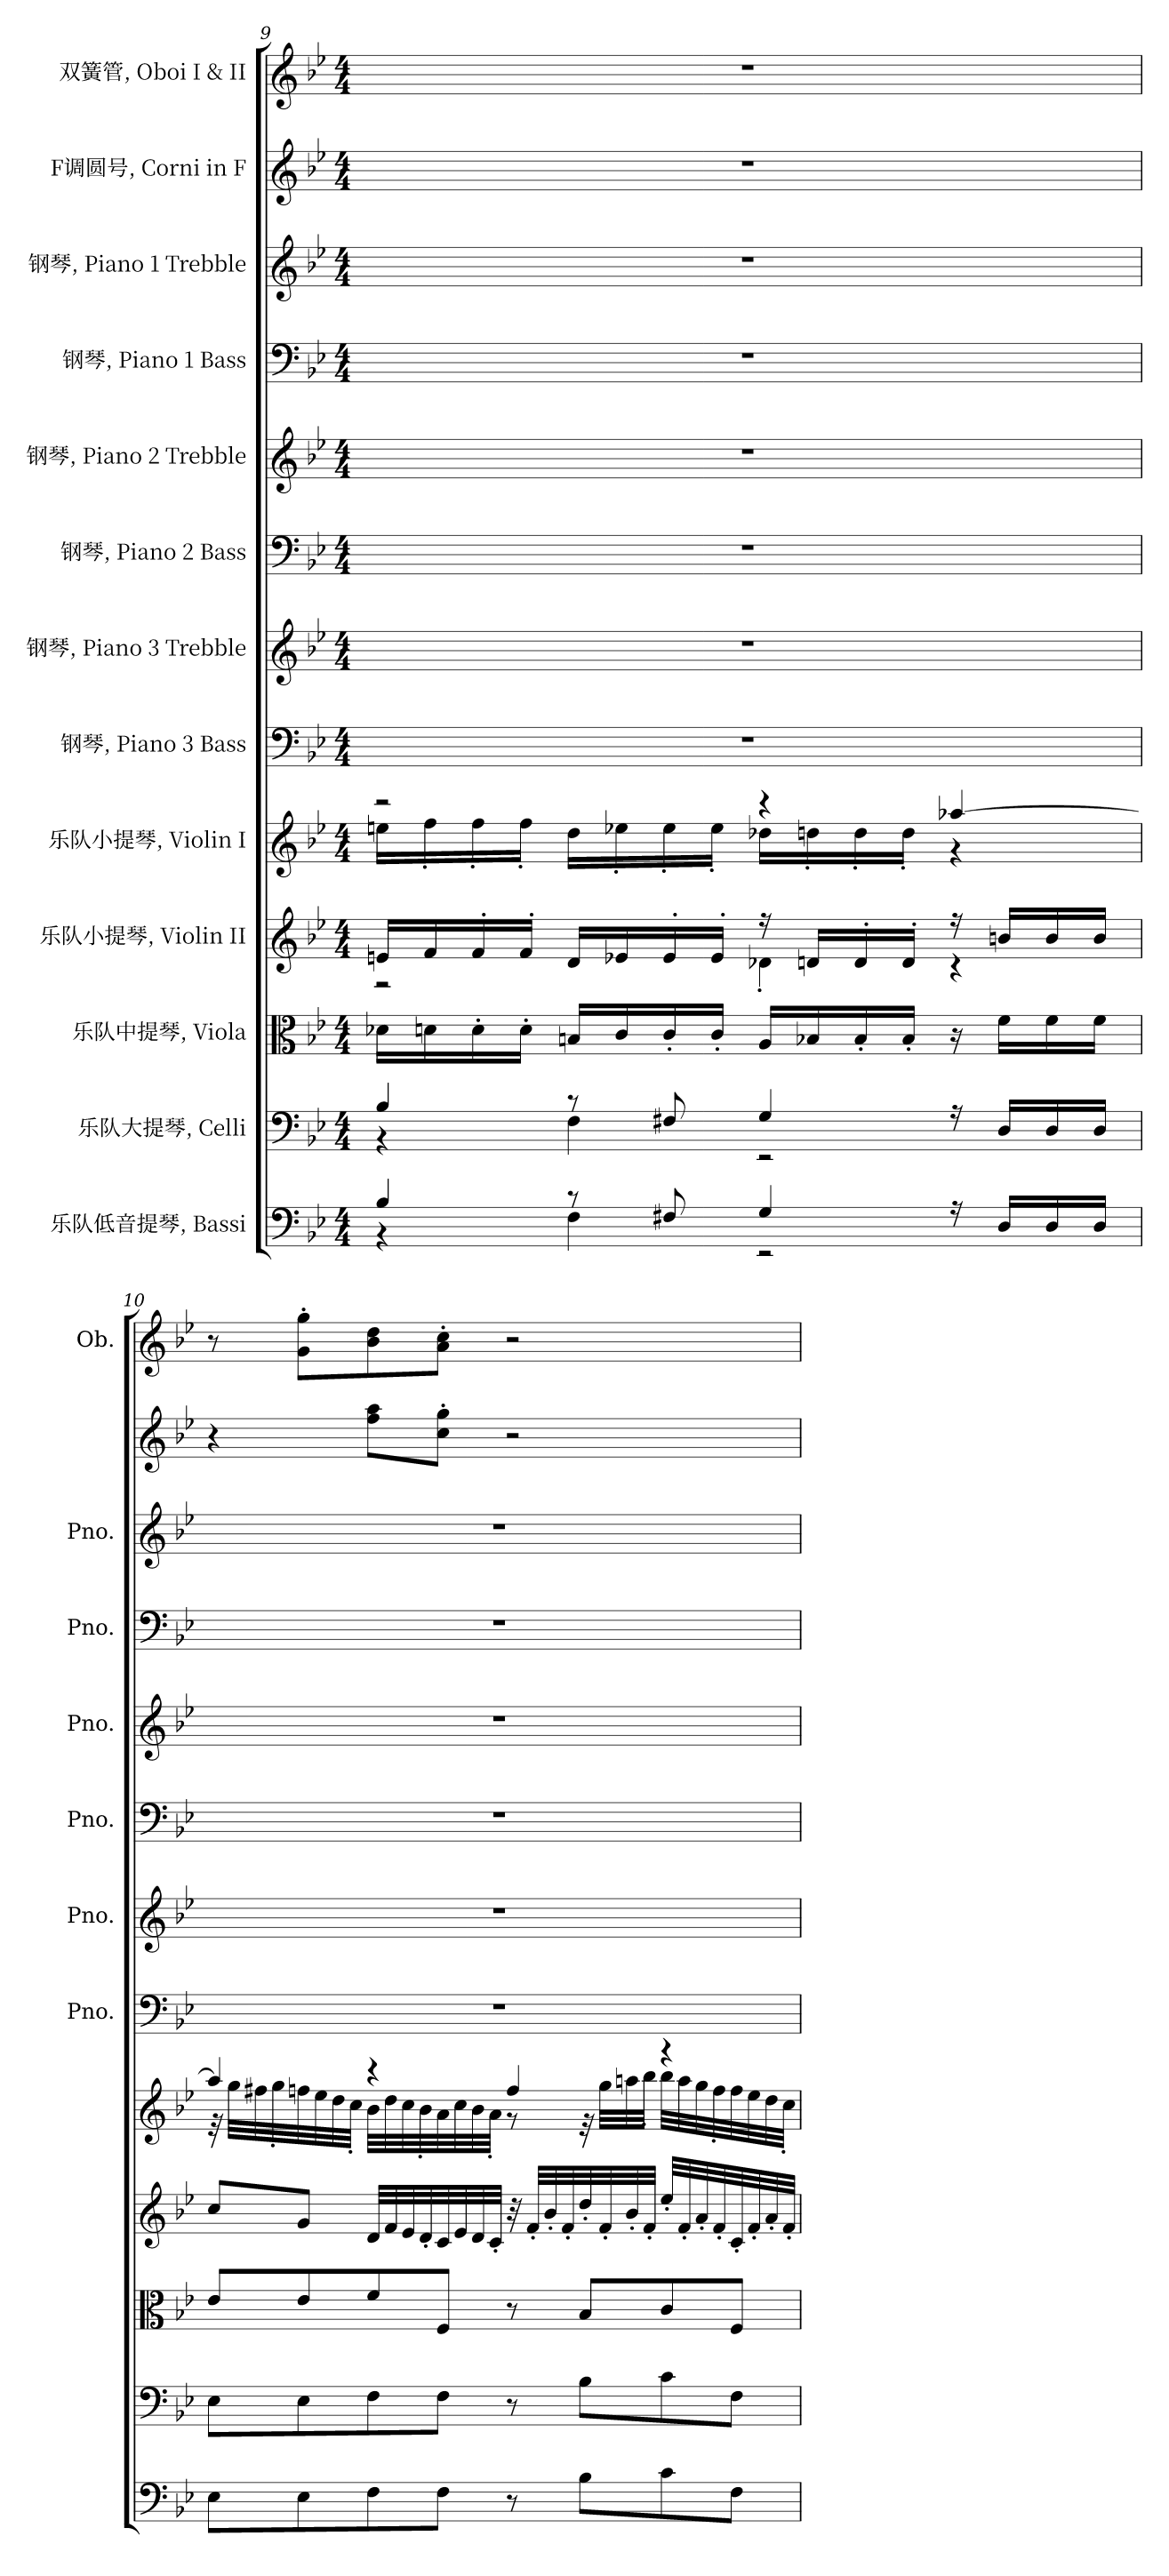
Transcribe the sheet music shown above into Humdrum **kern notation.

**kern	**kern	**kern	**kern	**kern	**kern	**kern	**kern	**kern	**kern	**kern	**kern	**kern
*part13	*part12	*part11	*part10	*part9	*part8	*part7	*part6	*part5	*part4	*part3	*part2	*part1
*staff13	*staff12	*staff11	*staff10	*staff9	*staff8	*staff7	*staff6	*staff5	*staff4	*staff3	*staff2	*staff1
*I"乐队低音提琴, Bassi	*I"乐队大提琴, Celli	*I"乐队中提琴, Viola	*I"乐队小提琴, Violin II	*I"乐队小提琴, Violin I	*I"钢琴, Piano 3 Bass	*I"钢琴, Piano 3 Trebble	*I"钢琴, Piano 2 Bass	*I"钢琴, Piano 2 Trebble	*I"钢琴, Piano 1 Bass	*I"钢琴, Piano 1 Trebble	*I"F调圆号, Corni in F	*I"双簧管, Oboi I &amp; II
*	*	*	*	*	*I'Pno.	*I'Pno.	*I'Pno.	*I'Pno.	*I'Pno.	*I'Pno.	*	*I'Ob.
!!LO:PB:g=z
*clefF4	*clefF4	*clefC3	*clefG2	*clefG2	*clefF4	*clefG2	*clefF4	*clefG2	*clefF4	*clefG2	*clefG2	*clefG2
*ITrd7c12	*	*	*	*	*	*	*	*	*	*	*ITrd4c7	*
*k[b-e-]	*k[b-e-]	*k[b-e-]	*k[b-e-]	*k[b-e-]	*k[b-e-]	*k[b-e-]	*k[b-e-]	*k[b-e-]	*k[b-e-]	*k[b-e-]	*k[b-e-a-]	*k[b-e-]
*M4/4	*M4/4	*M4/4	*M4/4	*M4/4	*M4/4	*M4/4	*M4/4	*M4/4	*M4/4	*M4/4	*M4/4	*M4/4
=9	=9	=9	=9	=9	=9	=9	=9	=9	=9	=9	=9	=9
*^	*^	*	*^	*^	*	*	*	*	*	*	*	*
4BB-/	4r	4B-/	4r	16d-X\LL	16en/LL	2r	2r	16een\LL	1r	1r	1r	1r	1r	1r	1r	1r
.	.	.	.	16dn\	16f/	.	.	16ff'\	.	.	.	.	.	.	.	.
.	.	.	.	16d'\	16f'/	.	.	16ff'\	.	.	.	.	.	.	.	.
.	.	.	.	16d'\JJ	16f'/JJ	.	.	16ff'\JJ	.	.	.	.	.	.	.	.
8r	4FF\	8r	4F\	16Bn/LL	16d/LL	.	.	16dd\LL	.	.	.	.	.	.	.	.
.	.	.	.	16c/	16e-X/	.	.	16ee-X'\	.	.	.	.	.	.	.	.
8FF#X/	.	8F#X/	.	16c'/	16e-'/	.	.	16ee-'\	.	.	.	.	.	.	.	.
.	.	.	.	16c'/JJ	16e-'/JJ	.	.	16ee-'\JJ	.	.	.	.	.	.	.	.
4GG/	2r	4G/	2r	16A/LL	16r	4d-X'\	4r	16dd-X\LL	.	.	.	.	.	.	.	.
.	.	.	.	16B-X/	16dn/LL	.	.	16ddn'\	.	.	.	.	.	.	.	.
.	.	.	.	16B-'/	16d'/	.	.	16dd'\	.	.	.	.	.	.	.	.
.	.	.	.	16B-'/JJ	16d'/JJ	.	.	16dd'\JJ	.	.	.	.	.	.	.	.
16r	.	16r	.	16r	16r	4r	[4aa-X/	4r	.	.	.	.	.	.	.	.
16DD/LL	.	16D/LL	.	16f\LL	16bn/LL	.	.	.	.	.	.	.	.	.	.	.
16DD/	.	16D/	.	16f\	16b/	.	.	.	.	.	.	.	.	.	.	.
16DD/JJ	.	16D/JJ	.	16f\JJ	16b/JJ	.	.	.	.	.	.	.	.	.	.	.
*v	*v	*	*	*	*v	*v	*	*	*	*	*	*	*	*	*	*
*	*v	*v	*	*	*	*	*	*	*	*	*	*	*	*
!!LO:PB:g=z
=10	=10	=10	=10	=10	=10	=10	=10	=10	=10	=10	=10	=10	=10
8EE-\L	8E-\L	8e-/L	8cc/L	4aa-/]	32r	1r	1r	1r	1r	1r	1r	4r	8r
.	.	.	.	.	32gg\LLL	.	.	.	.	.	.	.	.
.	.	.	.	.	32ff#X\	.	.	.	.	.	.	.	.
.	.	.	.	.	32gg'\	.	.	.	.	.	.	.	.
8EE-\	8E-\	8e-/	8g/J	.	32ffn\	.	.	.	.	.	.	.	8g\' 8gg\'L
.	.	.	.	.	32ee-\	.	.	.	.	.	.	.	.
.	.	.	.	.	32dd\	.	.	.	.	.	.	.	.
.	.	.	.	.	32cc'\JJJ	.	.	.	.	.	.	.	.
8FF\	8F\	8f/	32d/LLL	4r	32b-\LLL	.	.	.	.	.	.	8b-\ 8dd\L	8b-\ 8dd\
.	.	.	32f/	.	32dd\	.	.	.	.	.	.	.	.
.	.	.	32e-/	.	32cc\	.	.	.	.	.	.	.	.
.	.	.	32d'/	.	32b-'\	.	.	.	.	.	.	.	.
8FF\J	8F\J	8F/J	32c/	.	32a\	.	.	.	.	.	.	8f\' 8cc\'J	8a\' 8cc\'J
.	.	.	32e-/	.	32cc\	.	.	.	.	.	.	.	.
.	.	.	32d/	.	32b-\	.	.	.	.	.	.	.	.
.	.	.	32c'/JJJ	.	32a'\JJJ	.	.	.	.	.	.	.	.
8r	8r	8r	32r	4ff/	8r	.	.	.	.	.	.	2r	2r
.	.	.	32f'/LLL	.	.	.	.	.	.	.	.	.	.
.	.	.	32b-'/	.	.	.	.	.	.	.	.	.	.
.	.	.	32f'/	.	.	.	.	.	.	.	.	.	.
8BB-\L	8B-\L	8B-/L	32dd'/	.	32r	.	.	.	.	.	.	.	.
.	.	.	32f'/	.	32gg\LLL	.	.	.	.	.	.	.	.
.	.	.	32b-'/	.	32aan\	.	.	.	.	.	.	.	.
.	.	.	32f'/JJJ	.	32bb-'\JJJ	.	.	.	.	.	.	.	.
8C\	8c\	8c/	32ee-'/LLL	4r	32bb-\LLL	.	.	.	.	.	.	.	.
.	.	.	32f'/	.	32aa\	.	.	.	.	.	.	.	.
.	.	.	32a'/	.	32gg\	.	.	.	.	.	.	.	.
.	.	.	32f'/	.	32ff'\	.	.	.	.	.	.	.	.
8FF\J	8F\J	8F/J	32c'/	.	32ff\	.	.	.	.	.	.	.	.
.	.	.	32f'/	.	32ee-\	.	.	.	.	.	.	.	.
.	.	.	32a'/	.	32dd\	.	.	.	.	.	.	.	.
.	.	.	32f'/JJJ	.	32cc'\JJJ	.	.	.	.	.	.	.	.
*	*	*	*	*v	*v	*	*	*	*	*	*	*	*
=	=	=	=	=	=	=	=	=	=	=	=	=
*-	*-	*-	*-	*-	*-	*-	*-	*-	*-	*-	*-	*-
